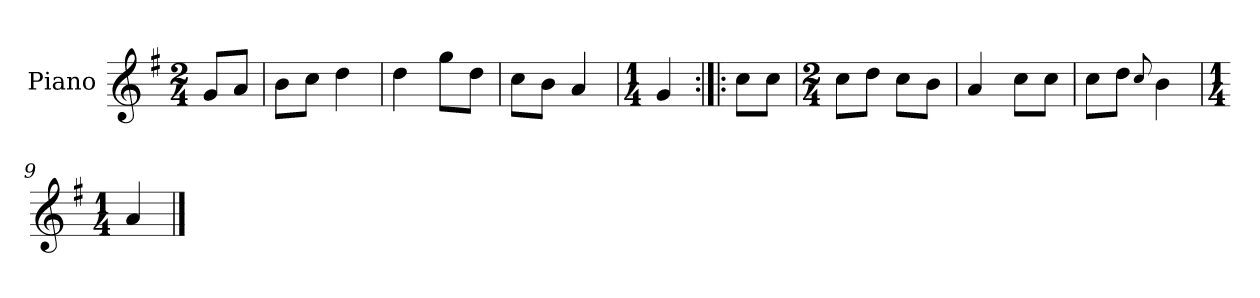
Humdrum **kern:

**kern
*part1
*staff1
*I"Piano
*I'Pno.
*clefG2
*k[f#]
*M2/4
=
8g/L
8a/J
=1
8b\L
8cc\J
4dd\
=2
4dd\
8gg\L
8dd\J
=3
8cc\L
8b\J
4a/
=4
*M1/4
4g/
=5:|!|:
8cc\L
8cc\J
=6
*M2/4
8cc\L
8dd\J
8cc\L
8b\J
=7
4a/
8cc\L
8cc\J
=8
8cc\L
8dd\J
8qqcc/
4b\
=9
*M1/4
4a/
==
*-
